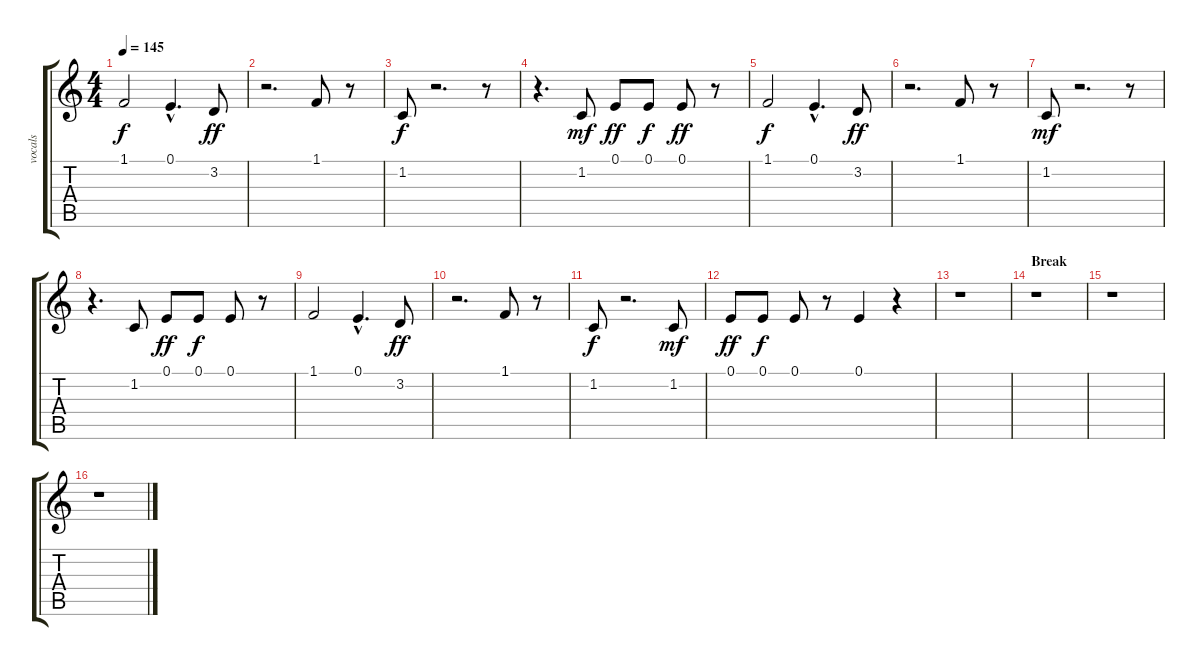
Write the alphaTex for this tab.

\track ("vocals" "vocals") {instrument sopranosax}
\staff {score tabs}
\tuning (E4 B3 G3 D3 A2 E2) {hide}
\ts (4 4)
\tempo 145
\clef g2
\ks c
1.1.2{dy f} 0.1{hac}.4{d} 3.2.8{dy ff} |
r.2{d} 1.1.8 r.8 |
1.2.8{dy f} r.2{d} r.8 |
r.4{d} 1.2.8{dy mf} 0.1.8{dy ff} 0.1.8{dy f} 0.1.8{dy ff} r.8 |
1.1.2{dy f} 0.1{hac}.4{d} 3.2.8{dy ff} |
r.2{d} 1.1.8 r.8 |
1.2.8{dy mf} r.2{d} r.8 |
r.4{d} 1.2.8 0.1.8{dy ff} 0.1.8{dy f} 0.1.8 r.8 |
1.1.2 0.1{hac}.4{d} 3.2.8{dy ff} |
r.2{d} 1.1.8 r.8 |
1.2.8{dy f} r.2{d} 1.2.8{dy mf} |
0.1.8{dy ff} 0.1.8{dy f} 0.1.8 r.8 0.1.4 r.4 |
r.1 |
\section ("" "Break")
r.1 |
r.1 |
r.1
